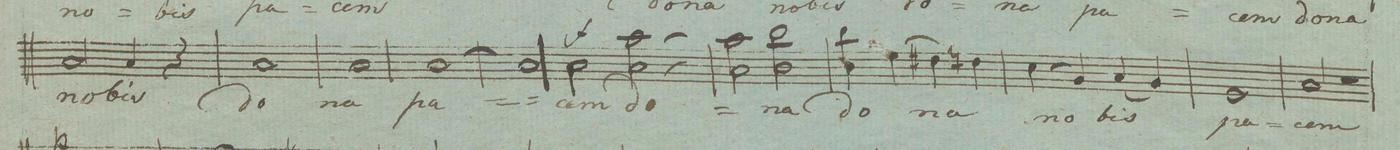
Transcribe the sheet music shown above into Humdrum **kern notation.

**kern	**text	**dynam
*I"Baſso Tutti	*	*
*clefF4	*	*
*k[encngn]	*	*
*met(c|)	*	*
*M2/2	*	*
2C/	no-	.
4C/	-bis	.
4r	.	.
=27	=27	=27
1C/	do-	.
=28	=28	=28
1C/	-na	.
=29	=29	=29
[>1C/	pa-	.
=30	=30	=30
1C/]	.	.
=31	=31	=31
1ryy	.	.
=32	=32	=32
1ryy	.	.
=33	=33	=33
1ryy	.	.
=34	=34	=34
1ryy	.	.
=35	=35	=35
1ryy	.	.
=36	=36	=36
1ryy	.	.
=37	=37	=37
2C\	-cem	f
[>2C\ [>2c\	do-	.
=38	=38	=38
2C\] 2c\]	.	.
2D\ 2d\	-na	.
=39	=39	=39
4D\ 4d\	do-	.
(4G\	.	.
4F#X\	.	.
4Fn\)	-na	.
=40	=40	=40
(4E\	no-	.
4BB/)	.	.
(4C/	-bis	.
4BB/)	.	.
=41	=41	=41
1GG/	pa-	.
=42	=42	=42
2C/	-cem	.
2r	.	.
=43	=43	=43
1E\	pa-	p
=44	=44	=44
1G\	.	.
=45	=45	=45
1BB/	.	.
=46	=46	=46
2C/	-cem	.
2r	.	.
=47	=47	=47
*-	*-	*-
